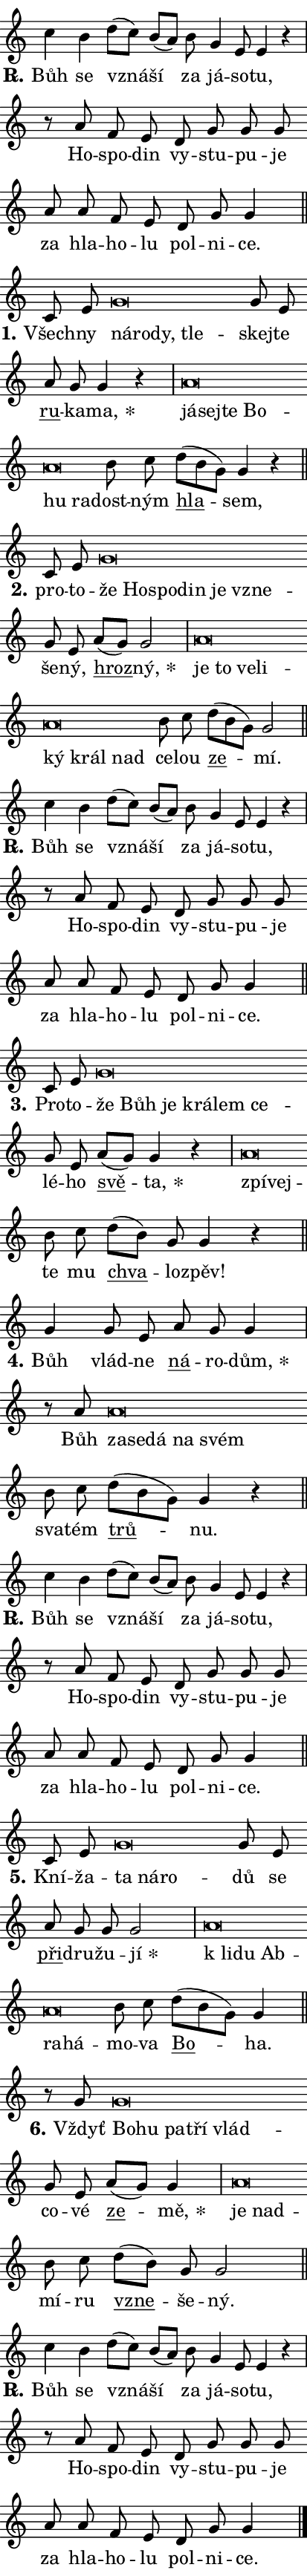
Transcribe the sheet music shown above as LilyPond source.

\version "2.22.1"
\header { tagline = "" }
\paper {
  indent = 0\cm
  top-margin = 0\cm
  right-margin = 0\cm
  bottom-margin = 0\cm
  left-margin = 0\cm
  paper-width = 7\cm
  page-breaking = #ly:one-page-breaking
  system-system-spacing.basic-distance = #11
  score-system-spacing.basic-distance = #11.3
  ragged-last = ##f
}


%% Author: Thomas Morley
%% https://lists.gnu.org/archive/html/lilypond-user/2020-05/msg00002.html
#(define (line-position grob)
"Returns position of @var[grob} in current system:
   @code{'start}, if at first time-step
   @code{'end}, if at last time-step
   @code{'middle} otherwise
"
  (let* ((col (ly:item-get-column grob))
         (ln (ly:grob-object col 'left-neighbor))
         (rn (ly:grob-object col 'right-neighbor))
         (col-to-check-left (if (ly:grob? ln) ln col))
         (col-to-check-right (if (ly:grob? rn) rn col))
         (break-dir-left
           (and
             (ly:grob-property col-to-check-left 'non-musical #f)
             (ly:item-break-dir col-to-check-left)))
         (break-dir-right
           (and
             (ly:grob-property col-to-check-right 'non-musical #f)
             (ly:item-break-dir col-to-check-right))))
        (cond ((eqv? 1 break-dir-left) 'start)
              ((eqv? -1 break-dir-right) 'end)
              (else 'middle))))

#(define (tranparent-at-line-position vctor)
  (lambda (grob)
  "Relying on @code{line-position} select the relevant enry from @var{vctor}.
Used to determine transparency,"
    (case (line-position grob)
      ((end) (not (vector-ref vctor 0)))
      ((middle) (not (vector-ref vctor 1)))
      ((start) (not (vector-ref vctor 2))))))

noteHeadBreakVisibility =
#(define-music-function (break-visibility)(vector?)
"Makes @code{NoteHead}s transparent relying on @var{break-visibility}"
#{
  \override NoteHead.transparent =
    #(tranparent-at-line-position break-visibility)
#})

#(define delete-ledgers-for-transparent-note-heads
  (lambda (grob)
    "Reads whether a @code{NoteHead} is transparent.
If so this @code{NoteHead} is removed from @code{'note-heads} from
@var{grob}, which is supposed to be @code{LedgerLineSpanner}.
As a result ledgers are not printed for this @code{NoteHead}"
    (let* ((nhds-array (ly:grob-object grob 'note-heads))
           (nhds-list
             (if (ly:grob-array? nhds-array)
                 (ly:grob-array->list nhds-array)
                 '()))
           ;; Relies on the transparent-property being done before
           ;; Staff.LedgerLineSpanner.after-line-breaking is executed.
           ;; This is fragile ...
           (to-keep
             (remove
               (lambda (nhd)
                 (ly:grob-property nhd 'transparent #f))
               nhds-list)))
      ;; TODO find a better method to iterate over grob-arrays, similiar
      ;; to filter/remove etc for lists
      ;; For now rebuilt from scratch
      (set! (ly:grob-object grob 'note-heads)  '())
      (for-each
        (lambda (nhd)
          (ly:pointer-group-interface::add-grob grob 'note-heads nhd))
        to-keep))))

hideNotes = {
  \noteHeadBreakVisibility #begin-of-line-visible
}
unHideNotes = {
  \noteHeadBreakVisibility #all-visible
}

% work-around for resetting accidentals
% https://lilypond.org/doc/v2.23/Documentation/notation/displaying-rhythms#unmetered-music
cadenzaMeasure = {
  \cadenzaOff
  \partial 1024 s1024
  \cadenzaOn
}

#(define-markup-command (accent layout props text) (markup?)
  "Underline accented syllable"
  (interpret-markup layout props
    #{\markup \override #'(offset . 4.3) \underline { #text }#}))

responsum = \markup \concat {
  "R" \hspace #-1.05 \path #0.1 #'((moveto 0 0.07) (lineto 0.9 0.8)) \hspace #0.05 "."
}

\layout {
    \context {
        \Staff
        \remove "Time_signature_engraver"
        \override LedgerLineSpanner.after-line-breaking = #delete-ledgers-for-transparent-note-heads
    }
    \context {
        \Voice {
            \override NoteHead.output-attributes = #'((class . "notehead"))
            \override Hairpin.height = #0.55
        }
    }
    \context {
        \Lyrics {
            \override StanzaNumber.output-attributes = #'((class . "stanzanumber"))
            \override LyricSpace.minimum-distance = #0.9
            \override LyricText.font-name = #"TeX Gyre Schola"
            \override LyricText.font-size = 1
            \override StanzaNumber.font-name = #"TeX Gyre Schola Bold"
            \override StanzaNumber.font-size = 1
        }
    }
}

% magnetic-lyrics.ily
%
%   written by
%     Jean Abou Samra <jean@abou-samra.fr>
%     Werner Lemberg <wl@gnu.org>
%
%   adapted by
%     Jiri Hon <jiri.hon@gmail.com>
%
% Version 2022-Apr-15

% https://www.mail-archive.com/lilypond-user@gnu.org/msg149350.html

#(define (Left_hyphen_pointer_engraver context)
   "Collect syllable-hyphen-syllable occurrences in lyrics and store
them in properties.  This engraver only looks to the left.  For
example, if the lyrics input is @code{foo -- bar}, it does the
following.

@itemize @bullet
@item
Set the @code{text} property of the @code{LyricHyphen} grob between
@q{foo} and @q{bar} to @code{foo}.

@item
Set the @code{left-hyphen} property of the @code{LyricText} grob with
text @q{foo} to the @code{LyricHyphen} grob between @q{foo} and
@q{bar}.
@end itemize

Use this auxiliary engraver in combination with the
@code{lyric-@/text::@/apply-@/magnetic-@/offset!} hook."
   (let ((hyphen #f)
         (text #f))
     (make-engraver
      (acknowledgers
       ((lyric-syllable-interface engraver grob source-engraver)
        (set! text grob)))
      (end-acknowledgers
       ((lyric-hyphen-interface engraver grob source-engraver)
        ;(when (not (grob::has-interface grob 'lyric-space-interface))
          (set! hyphen grob)));)
      ((stop-translation-timestep engraver)
       (when (and text hyphen)
         (ly:grob-set-object! text 'left-hyphen hyphen))
       (set! text #f)
       (set! hyphen #f)))))

#(define (lyric-text::apply-magnetic-offset! grob)
   "If the space between two syllables is less than the value in
property @code{LyricText@/.details@/.squash-threshold}, move the right
syllable to the left so that it gets concatenated with the left
syllable.

Use this function as a hook for
@code{LyricText@/.after-@/line-@/breaking} if the
@code{Left_@/hyphen_@/pointer_@/engraver} is active."
   (let ((hyphen (ly:grob-object grob 'left-hyphen #f)))
     (when hyphen
       (let ((left-text (ly:spanner-bound hyphen LEFT)))
         (when (grob::has-interface left-text 'lyric-syllable-interface)
           (let* ((common (ly:grob-common-refpoint grob left-text X))
                  (this-x-ext (ly:grob-extent grob common X))
                  (left-x-ext
                   (begin
                     ;; Trigger magnetism for left-text.
                     (ly:grob-property left-text 'after-line-breaking)
                     (ly:grob-extent left-text common X)))
                  ;; `delta` is the gap width between two syllables.
                  (delta (- (interval-start this-x-ext)
                            (interval-end left-x-ext)))
                  (details (ly:grob-property grob 'details))
                  (threshold (assoc-get 'squash-threshold details 0.2)))
             (when (< delta threshold)
               (let* (;; We have to manipulate the input text so that
                      ;; ligatures crossing syllable boundaries are not
                      ;; disabled.  For languages based on the Latin
                      ;; script this is essentially a beautification.
                      ;; However, for non-Western scripts it can be a
                      ;; necessity.
                      (lt (ly:grob-property left-text 'text))
                      (rt (ly:grob-property grob 'text))
                      (is-space (grob::has-interface hyphen 'lyric-space-interface))
                      (space (if is-space " " ""))
                      (space-markup (grob-interpret-markup grob " "))
                      (space-size (interval-length (ly:stencil-extent space-markup X)))
                      (extra-delta (if is-space space-size 0))
                      ;; Append new syllable.
                      (ltrt-space (if (and (string? lt) (string? rt))
                                (string-append lt space rt)
                                (make-concat-markup (list lt space rt))))
                      ;; Right-align `ltrt` to the right side.
                      (ltrt-space-markup (grob-interpret-markup
                               grob
                               (make-translate-markup
                                (cons (interval-length this-x-ext) 0)
                                (make-right-align-markup ltrt-space)))))
                 (begin
                   ;; Don't print `left-text`.
                   (ly:grob-set-property! left-text 'stencil #f)
                   ;; Set text and stencil (which holds all collected
                   ;; syllables so far) and shift it to the left.
                   (ly:grob-set-property! grob 'text ltrt-space)
                   (ly:grob-set-property! grob 'stencil ltrt-space-markup)
                   (ly:grob-translate-axis! grob (- (- delta extra-delta)) X))))))))))


#(define (lyric-hyphen::displace-bounds-first grob)
   ;; Make very sure this callback isn't triggered too early.
   (let ((left (ly:spanner-bound grob LEFT))
         (right (ly:spanner-bound grob RIGHT)))
     (ly:grob-property left 'after-line-breaking)
     (ly:grob-property right 'after-line-breaking)
     (ly:lyric-hyphen::print grob)))

squashThreshold = #0.4

\layout {
  \context {
    \Lyrics
    \consists #Left_hyphen_pointer_engraver
    \override LyricText.after-line-breaking =
      #lyric-text::apply-magnetic-offset!
    \override LyricHyphen.stencil = #lyric-hyphen::displace-bounds-first
    \override LyricText.details.squash-threshold = \squashThreshold
    \override LyricHyphen.minimum-distance = 0
    \override LyricHyphen.minimum-length = \squashThreshold
  }
}

squash = \override LyricText.details.squash-threshold = 9999
unSquash = \override LyricText.details.squash-threshold = \squashThreshold

left = \override LyricText.self-alignment-X = #LEFT
unLeft = \revert LyricText.self-alignment-X

starOffset = #(lambda (grob) 
                (let ((x_offset (ly:self-alignment-interface::aligned-on-x-parent grob)))
                  (if (= x_offset 0) 0 (+ x_offset 1.2))))

star = #(define-music-function (syllable)(string?)
"Append star separator at the end of a syllable"
#{
  \once \override LyricText.X-offset = #starOffset
  \lyricmode { \markup {
    #syllable
    \override #'((font-name . "TeX Gyre Schola Bold")) \hspace #0.2 \lower #0.65 \larger "*"
  } }
#})

starAccent = #(define-music-function (syllable)(string?)
"Append star separator at the end of a syllable and make accent"
#{
  \once \override LyricText.X-offset = #starOffset
  \lyricmode { \markup {
    \accent #syllable
    \override #'((font-name . "TeX Gyre Schola Bold")) \hspace #0.2 \lower #0.65 \larger "*"
  } }
#})

breath = #(define-music-function (syllable)(string?)
"Append breathing indicator at the end of a syllable"
#{
  \lyricmode { \markup { #syllable "+" } }
#})

optionalBreath = #(define-music-function (syllable)(string?)
"Append optional breathing indicator at the end of a syllable"
#{
  \lyricmode { \markup { #syllable "(+)" } }
#})


\score {
    <<
        \new Voice = "melody" { \cadenzaOn \key c \major \relative { c''4 b d8[( c)] b[( a)] \bar "" b g4 e8 e4 r \cadenzaMeasure \bar "|" r8 a f e \bar "" d g g g \bar "" a a f e d g g4 \cadenzaMeasure \bar "||" \break } }
        \new Lyrics \lyricsto "melody" { \lyricmode { \set stanza = \responsum
Bůh se vzná -- ší za já -- so -- tu, Ho -- spo -- din vy -- stu -- pu -- je za hla -- ho -- lu pol -- ni -- ce. } }
    >>
    \layout {}
}

\score {
    <<
        \new Voice = "melody" { \cadenzaOn \key c \major \relative { c'8 e g\breve*1/16 \hideNotes \breve*1/16 \bar "" \breve*1/16 \breve*1/16 \bar "" \unHideNotes g8 e \bar "" a g g4 r \cadenzaMeasure \bar "|" a\breve*1/16 \hideNotes \breve*1/16 \bar "" \breve*1/16 \bar "" \breve*1/16 \bar "" \breve*1/16 \breve*1/16 \bar "" \unHideNotes b8 c \bar "" d[( b g)] g4 r \cadenzaMeasure \bar "||" \break } }
        \new Lyrics \lyricsto "melody" { \lyricmode { \set stanza = "1."
Všech -- ny \left ná -- \squash ro -- dy, tle -- \unLeft \unSquash skej -- te \markup \accent ru -- ka -- \star ma, \left já -- \squash sej -- te Bo -- hu ra -- \unLeft \unSquash dost -- ným \markup \accent hla -- sem, } }
    >>
    \layout {}
}

\score {
    <<
        \new Voice = "melody" { \cadenzaOn \key c \major \relative { c'8 e g\breve*1/16 \hideNotes \breve*1/16 \bar "" \breve*1/16 \bar "" \breve*1/16 \bar "" \breve*1/16 \breve*1/16 \bar "" \unHideNotes g8 e \bar "" a[( g)] g2 \cadenzaMeasure \bar "|" a\breve*1/16 \hideNotes \breve*1/16 \bar "" \breve*1/16 \bar "" \breve*1/16 \bar "" \breve*1/16 \bar "" \breve*1/16 \breve*1/16 \bar "" \unHideNotes b8 c \bar "" d[( b g)] g2 \cadenzaMeasure \bar "||" \break } }
        \new Lyrics \lyricsto "melody" { \lyricmode { \set stanza = "2."
pro -- to -- \left že \squash Ho -- spo -- din je vzne -- \unLeft \unSquash še -- ný, \markup \accent hroz -- \star ný, \left je \squash to ve -- li -- ký král nad \unLeft \unSquash ce -- lou \markup \accent ze -- mí. } }
    >>
    \layout {}
}

\score {
    <<
        \new Voice = "melody" { \cadenzaOn \key c \major \relative { c''4 b d8[( c)] b[( a)] \bar "" b g4 e8 e4 r \cadenzaMeasure \bar "|" r8 a f e \bar "" d g g g \bar "" a a f e d g g4 \cadenzaMeasure \bar "||" \break } }
        \new Lyrics \lyricsto "melody" { \lyricmode { \set stanza = \responsum
Bůh se vzná -- ší za já -- so -- tu, Ho -- spo -- din vy -- stu -- pu -- je za hla -- ho -- lu pol -- ni -- ce. } }
    >>
    \layout {}
}

\score {
    <<
        \new Voice = "melody" { \cadenzaOn \key c \major \relative { c'8 e g\breve*1/16 \hideNotes \breve*1/16 \bar "" \breve*1/16 \bar "" \breve*1/16 \bar "" \breve*1/16 \breve*1/16 \bar "" \unHideNotes g8 e \bar "" a[( g)] g4 r \cadenzaMeasure \bar "|" a\breve*1/16 \hideNotes \breve*1/16 \bar "" \unHideNotes b8 c \bar "" d[( b)] g g4 r \cadenzaMeasure \bar "||" \break } }
        \new Lyrics \lyricsto "melody" { \lyricmode { \set stanza = "3."
Pro -- to -- \left že \squash Bůh je krá -- lem ce -- \unLeft \unSquash lé -- ho \markup \accent svě -- \star ta, \left zpí -- \squash vej -- \unLeft \unSquash te mu \markup \accent chva -- lo -- zpěv! } }
    >>
    \layout {}
}

\score {
    <<
        \new Voice = "melody" { \cadenzaOn \key c \major \relative { g'4 g8 e \bar "" a g g4 \cadenzaMeasure \bar "|" r8 a8 a\breve*1/16 \hideNotes \breve*1/16 \bar "" \breve*1/16 \bar "" \breve*1/16 \breve*1/16 \bar "" \unHideNotes b8 c \bar "" d[( b g)] g4 r \cadenzaMeasure \bar "||" \break } }
        \new Lyrics \lyricsto "melody" { \lyricmode { \set stanza = "4."
Bůh vlád -- ne \markup \accent ná -- ro -- \star dům, Bůh \left za -- \squash se -- dá na svém \unLeft \unSquash sva -- tém \markup \accent trů -- nu. } }
    >>
    \layout {}
}

\score {
    <<
        \new Voice = "melody" { \cadenzaOn \key c \major \relative { c''4 b d8[( c)] b[( a)] \bar "" b g4 e8 e4 r \cadenzaMeasure \bar "|" r8 a f e \bar "" d g g g \bar "" a a f e d g g4 \cadenzaMeasure \bar "||" \break } }
        \new Lyrics \lyricsto "melody" { \lyricmode { \set stanza = \responsum
Bůh se vzná -- ší za já -- so -- tu, Ho -- spo -- din vy -- stu -- pu -- je za hla -- ho -- lu pol -- ni -- ce. } }
    >>
    \layout {}
}

\score {
    <<
        \new Voice = "melody" { \cadenzaOn \key c \major \relative { c'8 e g\breve*1/16 \hideNotes \breve*1/16 \breve*1/16 \bar "" \unHideNotes g8 e \bar "" a g g g2 \cadenzaMeasure \bar "|" a\breve*1/16 \hideNotes \breve*1/16 \bar "" \breve*1/16 \bar "" \breve*1/16 \breve*1/16 \bar "" \unHideNotes b8 c \bar "" d[( b g)] g4 \cadenzaMeasure \bar "||" \break } }
        \new Lyrics \lyricsto "melody" { \lyricmode { \set stanza = "5."
Kní -- ža -- \left ta \squash ná -- ro -- \unLeft \unSquash dů se \markup \accent při -- dru -- žu -- \star jí \left "k li" -- \squash du Ab -- ra -- há -- \unLeft \unSquash mo -- va \markup \accent Bo -- ha. } }
    >>
    \layout {}
}

\score {
    <<
        \new Voice = "melody" { \cadenzaOn \key c \major \relative { r8 g'8 g\breve*1/16 \hideNotes \breve*1/16 \bar "" \breve*1/16 \bar "" \breve*1/16 \breve*1/16 \bar "" \unHideNotes g8 e \bar "" a[( g)] g4 \cadenzaMeasure \bar "|" a\breve*1/16 \hideNotes \breve*1/16 \bar "" \unHideNotes b8 c \bar "" d[( b)] g g2 \cadenzaMeasure \bar "||" \break } }
        \new Lyrics \lyricsto "melody" { \lyricmode { \set stanza = "6."
Vždyť \left Bo -- \squash hu pa -- tří vlád -- \unLeft \unSquash co -- vé \markup \accent ze -- \star mě, \left je \squash nad -- \unLeft \unSquash mí -- ru \markup \accent vzne -- še -- ný. } }
    >>
    \layout {}
}

\score {
    <<
        \new Voice = "melody" { \cadenzaOn \key c \major \relative { c''4 b d8[( c)] b[( a)] \bar "" b g4 e8 e4 r \cadenzaMeasure \bar "|" r8 a f e \bar "" d g g g \bar "" a a f e d g g4 \cadenzaMeasure \bar "||" \break } \bar "|." }
        \new Lyrics \lyricsto "melody" { \lyricmode { \set stanza = \responsum
Bůh se vzná -- ší za já -- so -- tu, Ho -- spo -- din vy -- stu -- pu -- je za hla -- ho -- lu pol -- ni -- ce. } }
    >>
    \layout {}
}
